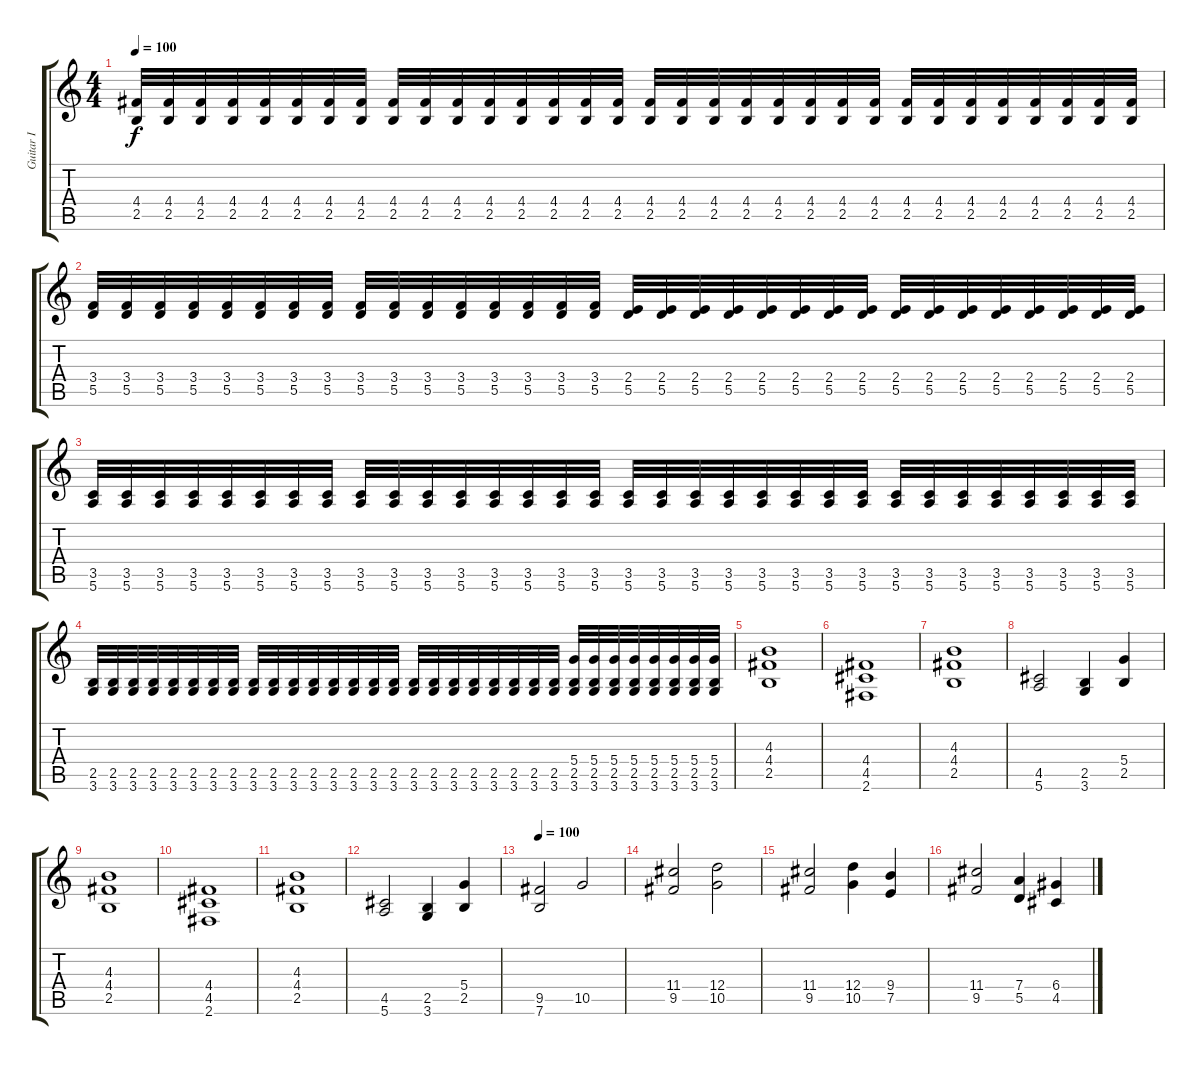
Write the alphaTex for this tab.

\track ("Guitar I" "Guitar I") {instrument distortionguitar}
\staff {score tabs}
\tuning (E4 B3 G3 D3 A2 E2) {hide}
\ts (4 4)
\tempo 100
\clef g2
\ks c
(4.4 2.5).32{dy f} (4.4 2.5).32 (4.4 2.5).32 (4.4 2.5).32 (4.4 2.5).32 (4.4 2.5).32 (4.4 2.5).32 (4.4 2.5).32 (4.4 2.5).32 (4.4 2.5).32 (4.4 2.5).32 (4.4 2.5).32 (4.4 2.5).32 (4.4 2.5).32 (4.4 2.5).32 (4.4 2.5).32 (4.4 2.5).32 (4.4 2.5).32 (4.4 2.5).32 (4.4 2.5).32 (4.4 2.5).32 (4.4 2.5).32 (4.4 2.5).32 (4.4 2.5).32 (4.4 2.5).32 (4.4 2.5).32 (4.4 2.5).32 (4.4 2.5).32 (4.4 2.5).32 (4.4 2.5).32 (4.4 2.5).32 (4.4 2.5).32 |
(3.4 5.5).32 (3.4 5.5).32 (3.4 5.5).32 (3.4 5.5).32 (3.4 5.5).32 (3.4 5.5).32 (3.4 5.5).32 (3.4 5.5).32 (3.4 5.5).32 (3.4 5.5).32 (3.4 5.5).32 (3.4 5.5).32 (3.4 5.5).32 (3.4 5.5).32 (3.4 5.5).32 (3.4 5.5).32 (2.4 5.5).32 (2.4 5.5).32 (2.4 5.5).32 (2.4 5.5).32 (2.4 5.5).32 (2.4 5.5).32 (2.4 5.5).32 (2.4 5.5).32 (2.4 5.5).32 (2.4 5.5).32 (2.4 5.5).32 (2.4 5.5).32 (2.4 5.5).32 (2.4 5.5).32 (2.4 5.5).32 (2.4 5.5).32 |
(3.5 5.6).32 (3.5 5.6).32 (3.5 5.6).32 (3.5 5.6).32 (3.5 5.6).32 (3.5 5.6).32 (3.5 5.6).32 (3.5 5.6).32 (3.5 5.6).32 (3.5 5.6).32 (3.5 5.6).32 (3.5 5.6).32 (3.5 5.6).32 (3.5 5.6).32 (3.5 5.6).32 (3.5 5.6).32 (3.5 5.6).32 (3.5 5.6).32 (3.5 5.6).32 (3.5 5.6).32 (3.5 5.6).32 (3.5 5.6).32 (3.5 5.6).32 (3.5 5.6).32 (3.5 5.6).32 (3.5 5.6).32 (3.5 5.6).32 (3.5 5.6).32 (3.5 5.6).32 (3.5 5.6).32 (3.5 5.6).32 (3.5 5.6).32 |
(2.5 3.6).32 (2.5 3.6).32 (2.5 3.6).32 (2.5 3.6).32 (2.5 3.6).32 (2.5 3.6).32 (2.5 3.6).32 (2.5 3.6).32 (2.5 3.6).32 (2.5 3.6).32 (2.5 3.6).32 (2.5 3.6).32 (2.5 3.6).32 (2.5 3.6).32 (2.5 3.6).32 (2.5 3.6).32 (2.5 3.6).32 (2.5 3.6).32 (2.5 3.6).32 (2.5 3.6).32 (2.5 3.6).32 (2.5 3.6).32 (2.5 3.6).32 (2.5 3.6).32 (5.4 2.5 3.6).32 (5.4 2.5 3.6).32 (5.4 2.5 3.6).32 (5.4 2.5 3.6).32 (5.4 2.5 3.6).32 (5.4 2.5 3.6).32 (5.4 2.5 3.6).32 (5.4 2.5 3.6).32 |
(4.3 4.4 2.5).1 |
(4.4 4.5 2.6).1 |
(4.3 4.4 2.5).1 |
(4.5 5.6).2 (2.5 3.6).4 (5.4 2.5).4 |
(4.3 4.4 2.5).1 |
(4.4 4.5 2.6).1 |
(4.3 4.4 2.5).1 |
(4.5 5.6).2 (2.5 3.6).4 (5.4 2.5).4 |
\tempo 100
(9.5 7.6).2 10.5.2 |
(11.4 9.5).2 (12.4 10.5).2 |
(11.4 9.5).2 (12.4 10.5).4 (9.4 7.5).4 |
(11.4 9.5).2 (7.4 5.5).4 (6.4 4.5).4
